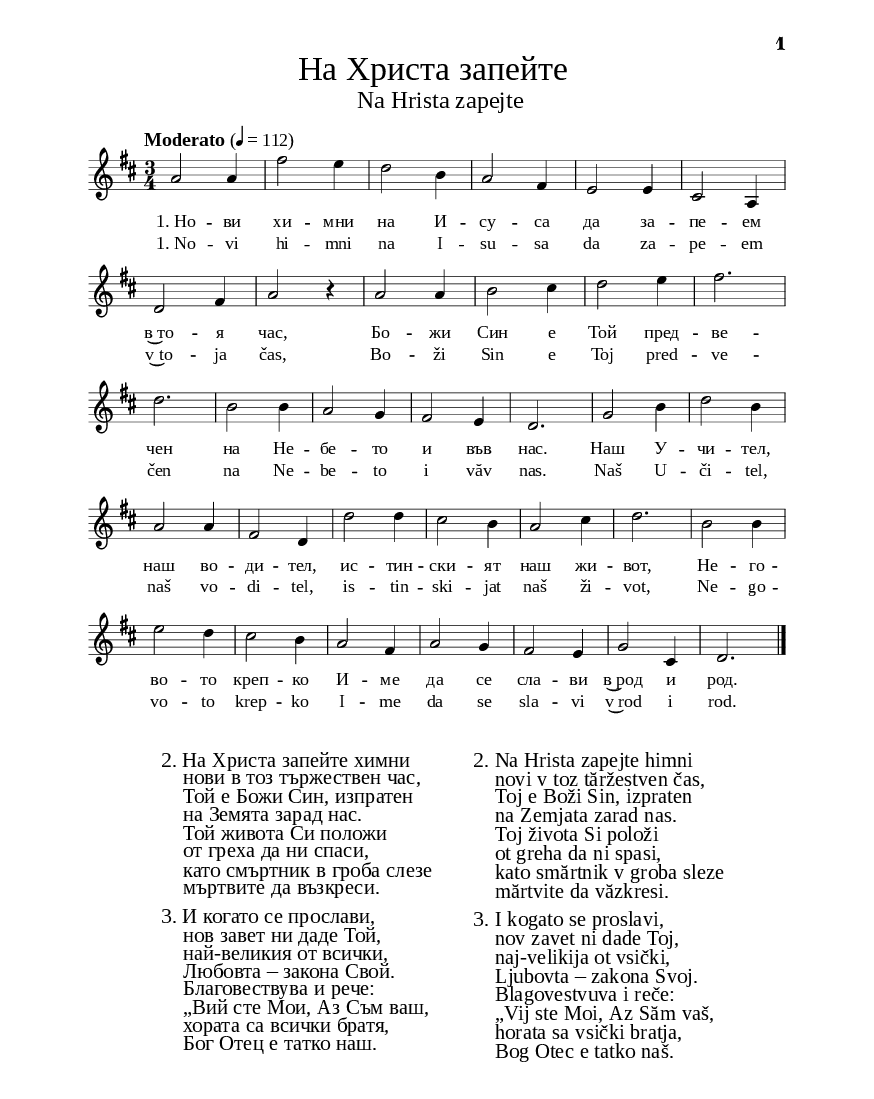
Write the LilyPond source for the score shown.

\version "2.24.3"

% include paper part and global functions
\include "include/globals.ily"

\bookpart {
  \label #'ref060
  \tocItem \markup "На Христа запейте – Na Hrista zapejte "
  \include "include/bookpart-paper.ily"
  \score {
    \include "include/score-layout.ily"

    \new Voice \absolute  {
      \clef treble
      \key d \major
      \time 3/4
      \tempoFunc "Moderato" 4 "112"
      \autoBeamOff


      a'2 a'4| fis''2 e''4| d''2 b'4 | a'2 fis'4 | e'2 e'4 | cis'2 a4 | \break

      d'2 fis'4 | a'2 r4| a'2 a'4| b'2 cis''4 | d''2 e''4| fis''2.| \break

      d''2. |  b'2 b'4| a'2 g'4 | fis'2 e'4 | d'2. | g'2 b'4 | d''2 b'4| \break

      a'2 a'4 | fis'2 d'4 | d''2 d''4 | cis''2 b'4 | a'2 cis''4 | d''2. | b'2 b'4 |  \break

      e''2 d''4 | cis''2 b'4 | a'2 fis'4 | a'2 g'4 | fis'2 e'4 | g'2 cis'4| d'2. | \bar "|." \break
    }

    \addlyrics {
      "1. Но" -- ви хи -- мни на И -- су -- са да за -- пе -- ем
      в~то -- я час, Бо -- жи Син е Той пред -- ве --
      чен на Не -- бе -- то и във нас.  Наш У -- чи -- тел,
      наш во -- ди -- тел, ис -- тин -- ски -- ят наш жи -- вот, Не -- го --
      во -- то креп -- ко И -- ме да се сла -- ви в~род и род.
    }


    \addlyrics {
      "1. No" -- vi hi -- mni na I -- su -- sa da za -- pe -- em
      v~to -- ja čas, Bo -- ži Sin e Toj pred -- ve --
      čen na Ne -- be -- to i văv nas.  Naš U -- či -- tel,
      naš vo -- di -- tel, is -- tin -- ski -- jat naš ži -- vot, Ne -- go --
      vo -- to krep -- ko I -- me da se sla -- vi v~rod i rod.
    }

    \header {
      title = \titleFunc "На Христа запейте "" Na Hrista zapejte"
    }

    \midi{}

  } % score

  \markup \empty-two

  \markup \abs-fontsize #10 {
    \hspace #10
    \override #`(baseline-skip . ,bgCoupletBaselineSkip)
    \column {

      \line {   2.  На Христа запейте химни  }

      \line {   "   " нови в тоз тържествен час, }

      \line {   "   " Той е Божи Син, изпратен }

      \line {   "   " на Земята зарад нас. }

      \line {   "   " Той живота Си положи }

      \line {   "   " от греха да ни спаси, }

      \line {   "   " като смъртник в гроба слезе }

      \line {   "   " мъртвите да възкреси. }
      \vspace #0.5

      \line {   3.  И когато се прослави, }

      \line {   "   " нов завет ни даде Той, }

      \line {   "   " най-великия от всички, }

      \line {   "   " Любовта – закона Свой. }

      \line {   "   " Благовествува и рече: }

      \line {   "   " „Вий сте Мои, Aз Съм ваш, }

      \line {   "   " хората са всички братя, }

      \line {   "   " Бог Отец е татко наш. }



    }

    \hspace #5
    \override #`(baseline-skip . ,bgCoupletBaselineSkip)
    \column {
      \line {   2.  Na Hrista zapejte himni  }

      \line {   "   " novi v toz tăržestven čas, }

      \line {   "   " Toj e Boži Sin, izpraten }

      \line {   "   " na Zemjata zarad nas. }

      \line {   "   " Toj života Si položi }

      \line {   "   " ot greha da ni spasi, }

      \line {   "   " kato smărtnik v groba sleze }

      \line {   "   " mărtvite da văzkresi. }
      \vspace #0.5

      \line {   3.  I kogato se proslavi, }

      \line {   "   " nov zavet ni dade Toj, }

      \line {   "   " naj-velikija ot vsički, }

      \line {   "   " Ljubovta – zakona Svoj. }

      \line {   "   " Blagovestvuva i reče: }

      \line {   "   " „Vij ste Moi, Az Săm vaš, }

      \line {   "   " horata sa vsički bratja, }

      \line {   "   " Bog Otec e tatko naš. }

    } %column
  } % markup

  \pageBreak

  \markup \abs-fontsize #10 {
    \hspace #10
    \override #`(baseline-skip . ,bgCoupletBaselineSkip)
    \column {

      \line {  4.  Един друг се залюбете, }

      \line {   "   " тъй се служи на Отца; }

      \line {   "   " и Отец ви всички люби, }

      \line {   "   " като Негови деца. }

      \line {   "   " Аз Съм жив хляб от Небето, }

      \line {   "   " аз Съм истинска лоза, }

      \line {   "   " Словото Ми опазете, }

      \line {   "   " заживейте в Любовта! }
      \vspace #0.5

      \line {   5.  Само в нея е живота, }

      \line {   "   " нейна е и радостта, }

      \line {   "   " тя създава всяко благо, }

      \line {   "   " тя едничка, Любовта“. }

      \line {   "   " Тъй ни учеше тогава,  }

      \line {   "   " тъй ни шепне и сега, }

      \line {   "   " и възкръсват ми в душата }

      \line {   "   " тези Негови слова. }


    }


    \hspace #5
    \override #`(baseline-skip . ,bgCoupletBaselineSkip)
    \column {

      \line {  4.  Edin drug se zaljubete, }

      \line {   "   " tăj se služi na Otca; }

      \line {   "   " i Otec vi vsički ljubi, }

      \line {   "   " kato Negovi deca. }

      \line {   "   " Az Săm živ hljab ot Nebeto, }

      \line {   "   " az Săm istinska loza, }

      \line {   "   " Slovoto Mi opazete, }

      \line {   "   " zaživejte v Ljubovta! }
      \vspace #0.5

      \line {   5.  Samo v neja e života, }

      \line {   "   " nejna e i radostta, }

      \line {   "   " tja săzdava vsjako blago, }

      \line {   "   " tja ednička, Ljubovta“. }

      \line {   "   " Tăj ni učeše togava,  }

      \line {   "   " tăj ni šepne i sega, }

      \line {   "   " i văzkrăsvat mi v dušata }

      \line {   "   " tezi Negovi slova. }
    } %column
  } % markup

  \markup \vspace #3

  % include foreign translation(s) of the song
  \version "2.24.3"

\markup \fill-line { \fontsize #deTitleFontSize "Singt an Christus" }
\markup \null
\markup \null
\markup \abs-fontsize #10 {
  
  \override #`(baseline-skip . ,deCoupletBaselineSkip)

  \column {

    \line { 1. Mögen wir neue Hymnen an Jesus}

    \line { "   "in dieser Stunde singen;}

    \line { "   "Er ist der zeitlose Sohn Gottes }

    \line { "   "im Himmel und in uns.}

    \line { "   "Unser Meister, unser Führer, }

    \line { "   "unser wahres Leben,}

    \line { "   "sein großer Name sei gepriesen}

    \line { "   "von Geschlecht zu Geschlecht.}

   

    \vspace #0.5

    \line { 3. Und als er gepriesen worden war,}

    \line { "   "gab er uns ein neues Testament,}

    \line { "   "das größte von allen:}

    \line { "   "die Liebe – sein Gesetz. }

    \line { "   "Er verkündete die frohe Botschaft }

    \line { "   "und sagte: „Ihr seid mein, }
    
   \line { "   " ich bin euer,}

    \line { "   "alle Menschen sind Brüder,}

    \line { "   "Gottvater ist unser Vater.}

  }
    
   \hspace #1
  \override #`(baseline-skip . ,deCoupletBaselineSkip)
  \column {
  

    \line { 2. Singt an Christus neue Hymnen}

    \line { "   "in dieser festlichen Stunde,}

    \line { "   "Er ist der Sohn Gottes, der gesandt }

    \line { "   "  wurde auf die Erde um unseretwillen.}

    \line { "   "Er gab sein Leben, }

    \line { "   "   um uns von der Sünde zu erlösen, }

    \line { "   "wie ein Sterbender stieg er in das Grab }

    \line { "   " hinab, um die Toten auferstehen zu lassen. }
   \vspace #0.5

    \line { 4. Liebet einander, }

    \line { "   "so dienen wir unserem Vater,}

    \line { "   "und der Vater liebt euch alle}

    \line { "   "wie Seine eigenen Kinder.}

    \line { "   "Ich bin das lebendige Brot }

    \line { "   "    vom Himmel, }

    \line { "   "ich bin der wahre Weinstock;}

    \line { "   "bewahrt mein Wort und}

    \line { "   "lebt in Liebe!}


  }

}

\markup \abs-fontsize #10 {
    \hspace #30
  \override #`(baseline-skip . ,deCoupletBaselineSkip)

  \column { 
   \vspace #0.7
    \line { 5. Nur in ihr ist das Leben;}

    \line { "   "in ihr ist auch die Freude,}

    \line { "   "sie erschafft alles Gute  –}

    \line { "   "einzig sie  – die Liebe.“}

    \line { "   "So lehrte er uns damals,}

    \line { "   "so flüstert er uns jetzt auch zu, }

    \line { "   "und es erwachen in meiner Seele }

    \line { "   "diese seine Worte zum Leben. }

  }
  
  }


} % bookpart
